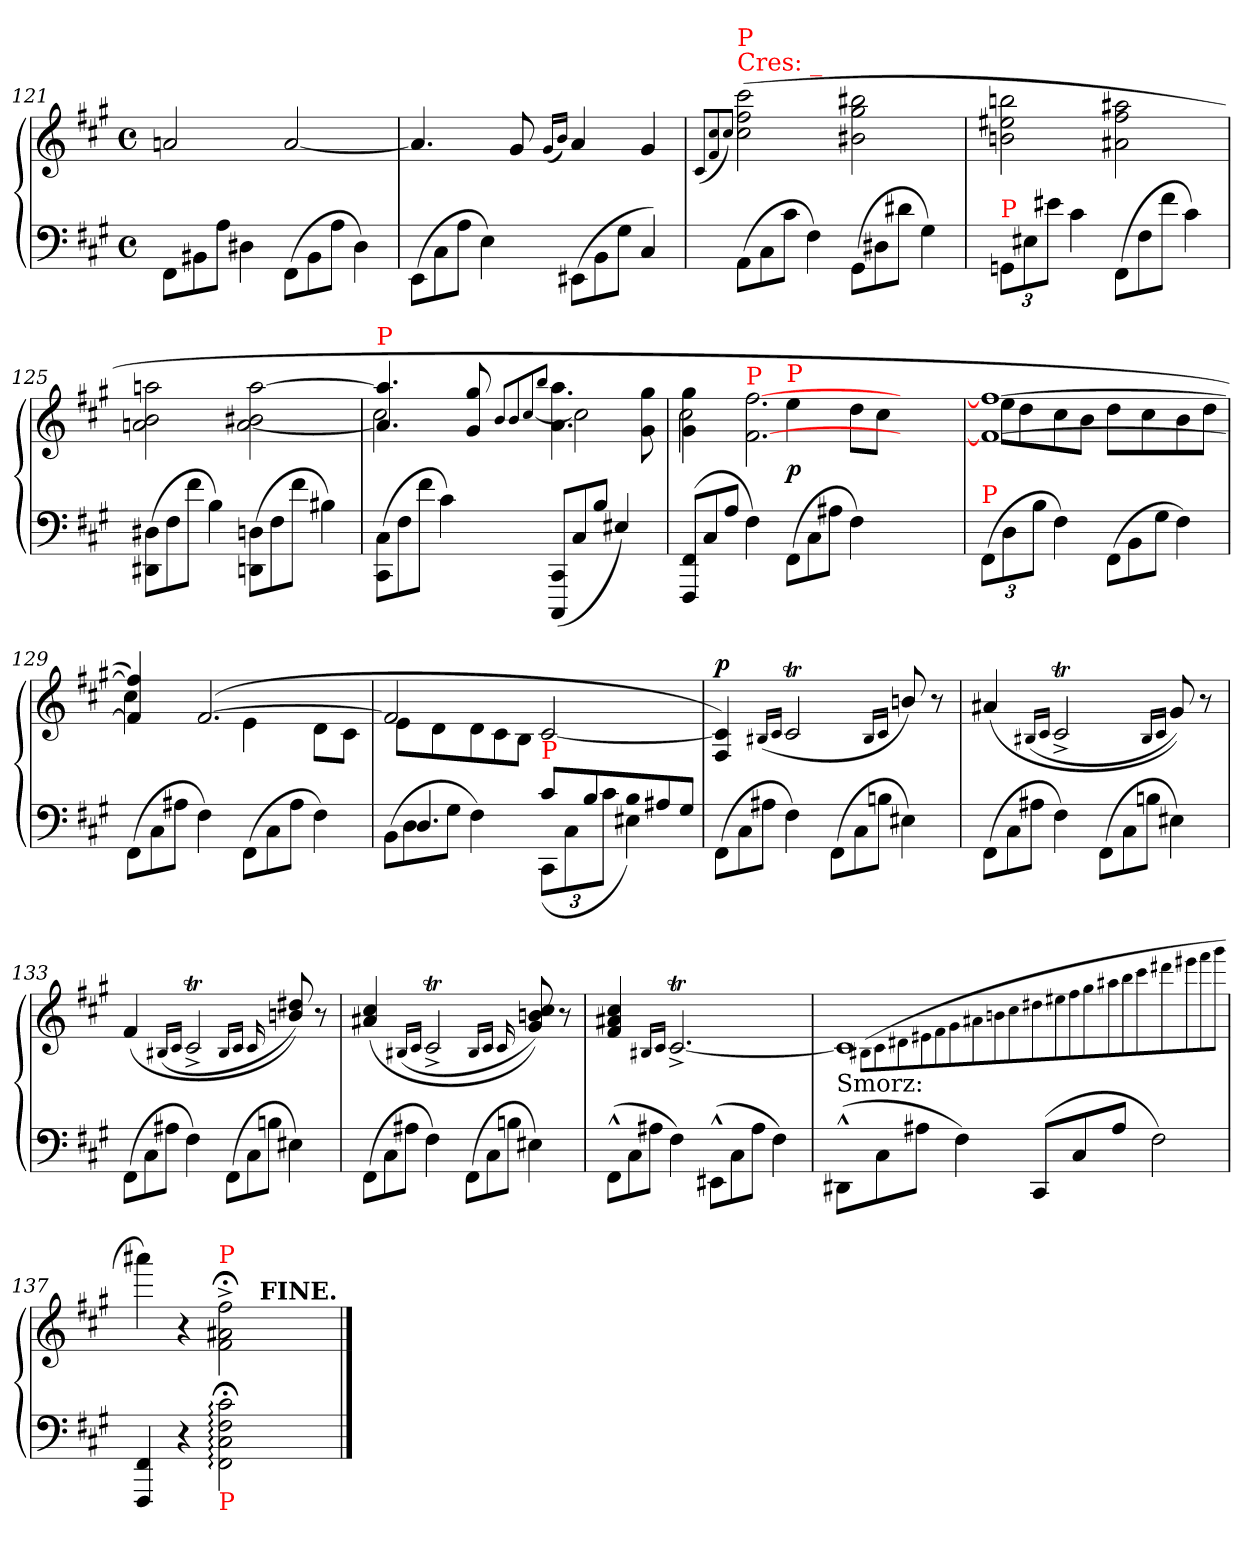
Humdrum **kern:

**kern	**kern	**dynam
*part1	*part1	*part1
*staff2	*staff1	*staff1/2
*clefF4	*clefG2	*
*k[f#c#g#]	*k[f#c#g#]	*
*M4/4	*M4/4	*
*met(c)	*met(c)	*
*Xtuplet	*	*
=121	=121	=121
12FF#\L	2an	.
12BB#X	.	.
12AJ	.	.
4D#X	.	.
(>12FF#\L	[2a	.
12BB#	.	.
12AJ	.	.
4D#)	.	.
=122	=122	=122
(>12EE\L	4.a]	.
12C#	.	.
12AJ	.	.
4E)	.	.
.	8g#	.
.	(<16qg#/LL	.
.	16qb/JJ)	.
(>12EE#X\L	4a	.
12BB	.	.
12G#J	.	.
4C#/)	4g#	.
=123	=123	=123
.	(<8qc#/L	.
.	8qqcc# 8qqf#	.
.	8qcc#J)	.
!	!LO:TX:a:color=red:t=Cres&colon; _	!
!	!LO:TX:a:color=red:t=P	!
(>12AAL	(2ccc# 2ff# 2cc#	.
12C#	.	.
12c#J	.	.
4F#)	.	.
(>12GG#L	2bb#X 2gg# 2b#X	.
12D#X	.	.
12d#XJ	.	.
4G#)	.	.
=124	=124	=124
*tuplet	*	*
*Xbrackettup	*	*
!LO:TX:a:color=red:t=P	!	!
12GGnL	2bbn 2ee#X 2bn	.
12E#X	.	.
12e#XJ	.	.
4c#	.	.
*Xtuplet	*	*
(>12FF#L	2aa#X 2ff# 2a#X	.
12F#	.	.
12f#J	.	.
4c#)	.	.
=125	=125	=125
(>12D#X 12DD#XL	2aan 2b 2an	.
12F#	.	.
12f#J	.	.
4B)	.	.
(>12Dn 12DDnL	[2aa 2b#X [2a	.
12F#	.	.
12f#J	.	.
4B#X)	.	.
=126	=126	=126
*	*^	*
!	!LO:TX:a:color=red:t=P	!	!
(>12C# 12CC#L	4.aa] 4.a]	2cc#	.
12F#	.	.	.
12f#J	.	.	.
4c#)	.	.	.
.	8gg# 8g#	.	.
.	8qbL	.	.
.	8qb	.	.
.	[8qcc#	.	.
.	8qbbJ	.	.
(>12CC# 12CCC#L	4.aa\ 4.a\	2cc#]	.
12C#	.	.	.
12BJ	.	.	.
4E#X/)	.	.	.
.	8gg#\ 8g#\	.	.
=127	=127	=127	=127
(>12FF# 12FFF#L	4gg#\ 4g#\	2cc#	.
12C#	.	.	.
12AJ	.	.	.
!	!LO:TX:a:color=red:t=P	!	!
4F#)	[2.ff#\ [2.f#\	.	.
!	!	!LO:TX:a:color=red:t=P	!
(>12FF#\L	.	4ee	p
12C#	.	.	.
12A#XJ	.	.	.
4F#)	.	8ddL	.
.	.	8cc#J	.
2ryy	2ryy	2ryy	.
=128	=128	=128	=128
*tuplet	*	*	*
!LO:TX:a:color=red:t=P	!	!	!
(>12FF#L	1ff#_ 1f#_	8eeL	.
12D	.	.	.
.	.	8dd	.
12BJ	.	.	.
4F#)	.	8cc#	.
.	.	8bJ	.
*Xtuplet	*	*	*
(>12FF#\L	.	8ddL	.
12BB	.	.	.
.	.	8cc#	.
12G#J	.	.	.
4F#)	.	8b	.
.	.	8ddJ	.
=129	=129	=129	=129
(>12FF#\L	4ff#] 4f#]	4cc#)	.
12C#	.	.	.
12A#XJ	.	.	.
4F#)	(>[2.f#	4ryy	.
(>12FF#\L	.	4e	.
12C#	.	.	.
12A#J	.	.	.
4F#)	.	8dL	.
.	.	8c#J	.
=130	=130	=130	=130
*^	*	*	*
12ryy	(>12BBL	2f#]	8eL	.
6.D	12D	.	.	.
.	.	.	8d	.
.	12G#J	.	.	.
*	*	*	*Xtuplet	*
.	4F#)	.	12d	.
6ryy	.	.	12c#	.
.	.	.	12BJ	.
*	*tuplet	*	*	*
!LO:TX:a:color=red:t=P	!	!	!	!
8c#/L	(<12CC#L	[2c#	2ryy	.
.	12C#	.	.	.
8B/	.	.	.	.
.	12c#J	.	.	.
*brackettup	*	*	*	*
!LO:N:vis=2	!	!	!	!
12B/	4E#X)	.	.	.
12A#X	.	.	.	.
12G#/J	.	.	.	.
*v	*v	*	*	*
*	*v	*v	*
=131	=131	=131
*Xtuplet	*	*
!	!	!LO:DY:a
(<12FF#\L	4c#]/ 4F#/)	p
12C#\	.	.
12A#X\J	.	.
.	(<16qB#X/LL	.
.	16qc#/JJ	.
4F#)	2c#t	.
(>12FF#\L	.	.
12C#	.	.
12BnJ	.	.
.	16qB#/LL	.
.	16qc#/JJ	.
4E#X)	8bn/)	.
.	8r	.
=132	=132	=132
(>12FF#\L	(>4a#X	.
12C#	.	.
12A#XJ	.	.
.	(16qB#X/LL	.
.	16qc#/JJ	.
4F#)	2c#t^<	.
(>12FF#\L	.	.
12C#	.	.
12BnJ	.	.
.	16qB#/LL	.
.	16qc#/JJ	.
4E#X)	8g#))	.
.	8r	.
=133	=133	=133
(>12FF#\L	(>4f#	.
12C#	.	.
12A#XJ	.	.
.	(<16qB#X/LL	.
.	16qc#/JJ	.
4F#)	2c#t^<	.
(>12FF#\L	.	.
12C#	.	.
12BnJ	.	.
.	16qB#/LL	.
.	16qc#/JJ	.
.	16qqc#/	.
4E#X)	8dd#X/ 8bn/))	.
.	8r	.
=134	=134	=134
(>12FF#\L	(>4cc#/ 4a#X/	.
12C#\	.	.
12A#X\J	.	.
.	(<16qB#X/LL	.
.	16qc#/JJ	.
4F#)	2c#t^<	.
(>12FF#\L	.	.
12C#	.	.
12BnJ	.	.
.	16qB#/LL	.
.	16qc#/JJ	.
.	16qqc#/	.
4E#X)	8cc#/ 8bn/ 8g#/))	.
.	8r	.
=135	=135	=135
(>12FF#^^>\L	4cc# 4a#X 4f#	.
12C#	.	.
12A#XJ	.	.
.	16qB#X/LL	.
.	16qc#/JJ	.
4F#)	[2.c#t^<	.
(>12EE#X^^>\L	.	.
12C#	.	.
12A#J	.	.
4F#)	.	.
=136	=136	=136
!	!LO:TX:b:t=Smorz&colon;	!
(>12DD#X^^>\L	1c#]	.
12C#	.	.
12A#XJ	.	.
4F#)	.	.
(<12CC#/L	.	.
12C#/	.	.
12A#/J	.	.
!LO:N:vis=2	!	!
4F#)	.	.
.	(>8qB#XTTT\L	.
.	8qc#\	.
.	8qd#X\	.
.	8qe#X\	.
.	8qf#\	.
.	8qg#\	.
.	8qa#X\	.
.	8qbn\	.
.	8qcc#\	.
.	8qdd#X\	.
.	8qee#X\	.
.	8qff#\	.
.	8qgg#\	.
.	8qaa#X\	.
.	8qbb\	.
.	8qccc#\	.
.	8qddd#X\	.
.	8qeee#X\	.
.	8qfff#\	.
.	8qggg#\J	.
=137	=137	=137
*	*^	*
4FFF#/ 4FF#/	4aaa#X)	2.ryy	.
4r	4r	.	.
!	!LO:TX:a:color=red:t=P	!	!
!LO:TX:b:color=red:t=P	!	!	!
2c#;<: 2F#;<: 2C#;<: 2FF#;<:	2ff#;<^< 2a#X;<^< 2f#;<^<	.	.
!	!	!LO:TX:a:B:t=FINE.	!
.	.	2ryy	.
4ryy	4ryy	.	.
*	*v	*v	*
==	==	==
*-	*-	*-
